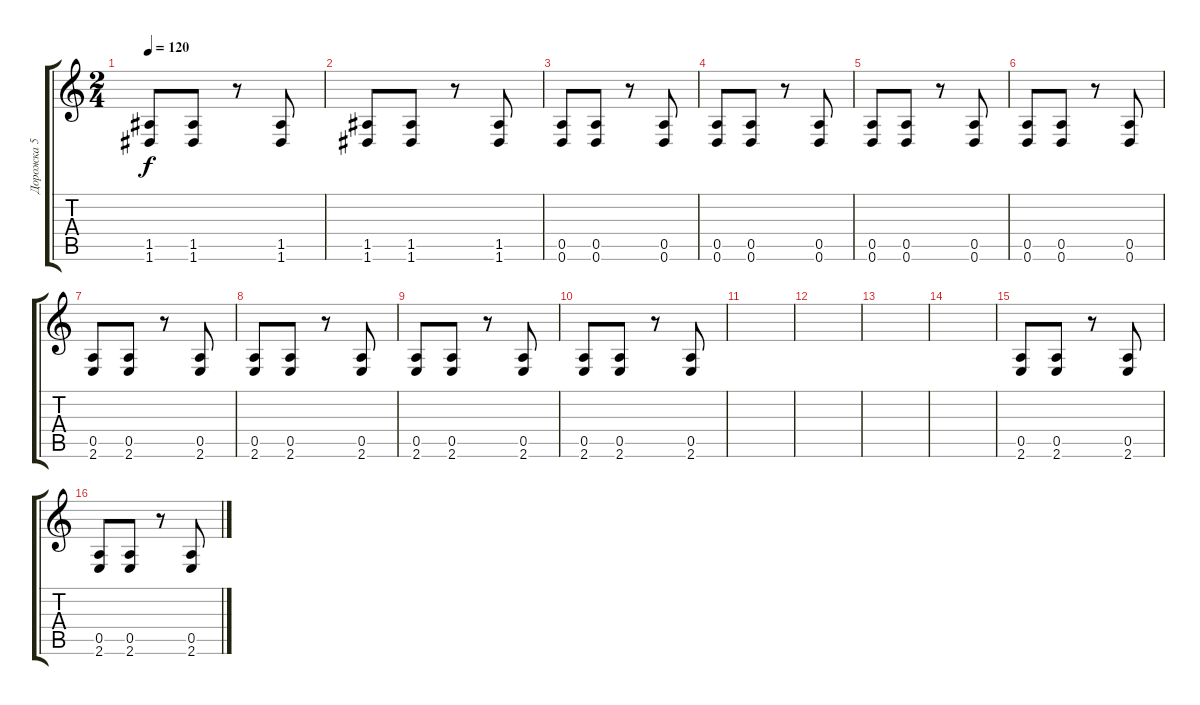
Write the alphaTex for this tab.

\track ("Дорожка 5" "Дорожка 5") {instrument distortionguitar}
\staff {score tabs}
\tuning (E4 B3 G3 D3 A2 D2) {hide}
\ts (2 4)
\tempo 120
\clef g2
\ks c
(1.5 1.6).8{dy f} (1.5 1.6).8 r.8 (1.5 1.6).8 |
(1.5 1.6).8 (1.5 1.6).8 r.8 (1.5 1.6).8 |
(0.5 0.6).8 (0.5 0.6).8 r.8 (0.5 0.6).8 |
(0.5 0.6).8 (0.5 0.6).8 r.8 (0.5 0.6).8 |
(0.5 0.6).8 (0.5 0.6).8 r.8 (0.5 0.6).8 |
(0.5 0.6).8 (0.5 0.6).8 r.8 (0.5 0.6).8 |
(0.5 2.6).8 (0.5 2.6).8 r.8 (0.5 2.6).8 |
(0.5 2.6).8 (0.5 2.6).8 r.8 (0.5 2.6).8 |
(0.5 2.6).8 (0.5 2.6).8 r.8 (0.5 2.6).8 |
(0.5 2.6).8 (0.5 2.6).8 r.8 (0.5 2.6).8 |
|
|
|
|
(0.5 2.6).8 (0.5 2.6).8 r.8 (0.5 2.6).8 |
(0.5 2.6).8 (0.5 2.6).8 r.8 (0.5 2.6).8
